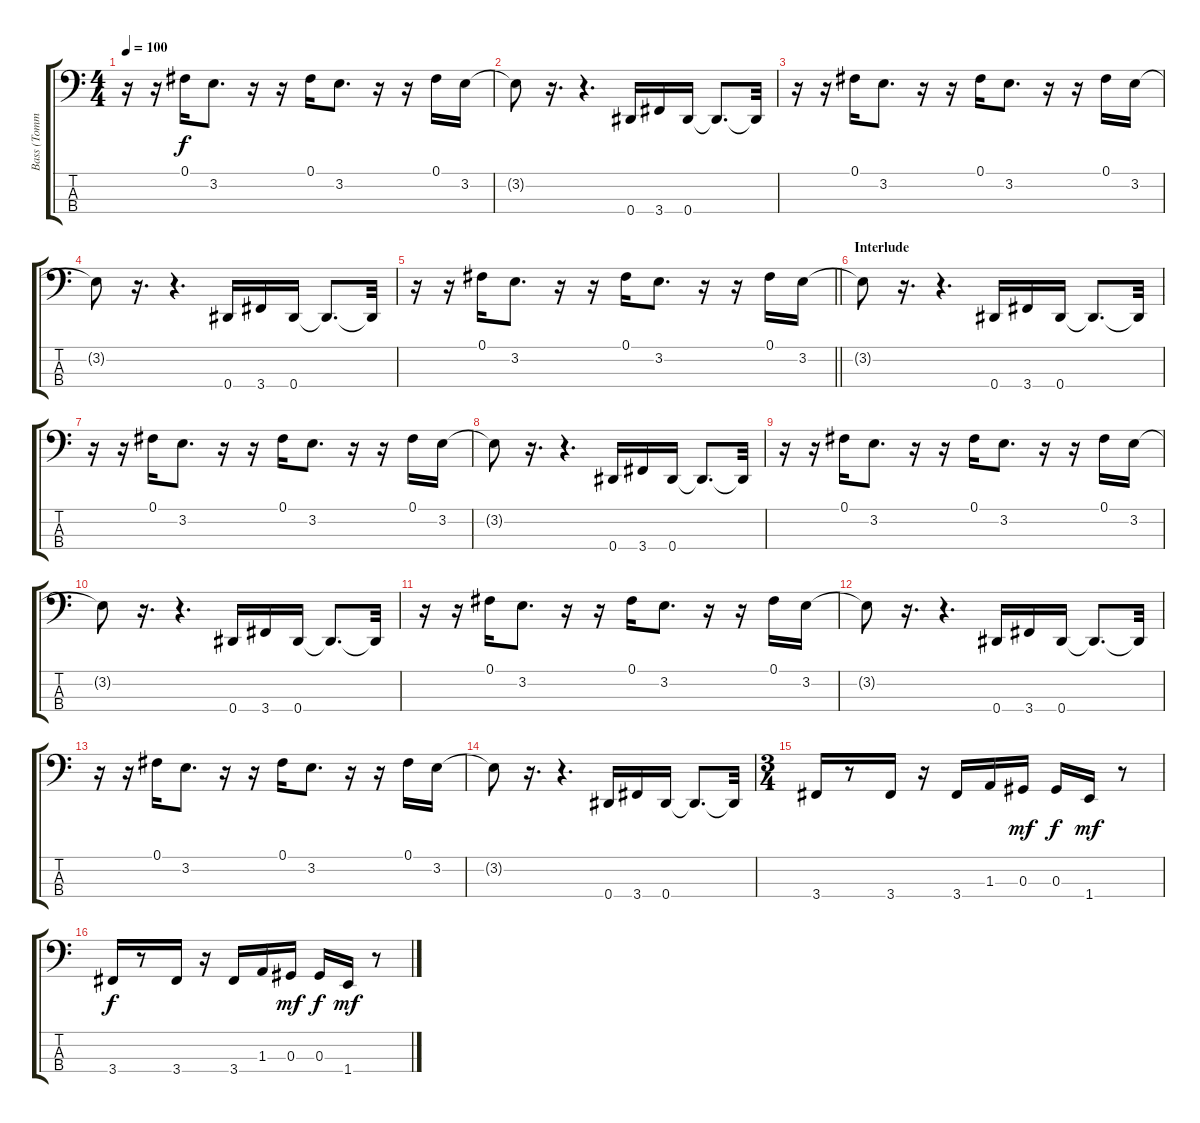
\track ("Bass (Tommy Stintson)" "Bass (Tomm") {instrument electricbassfinger}
\staff {score tabs}
\tuning (Gb2 Db2 Ab1 Eb1) {hide}
\ts (4 4)
\tempo 100
\clef f4
\ks c
r.16{dy f} r.16 0.1.16 3.2.8{d} r.16 r.16 0.1.16 3.2.8{d} r.16 r.16 0.1.16 3.2.16 |
3.2{t}.8 r.16{d} r.4{d} 0.4.16 3.4.16 0.4.16 0.4{t}.8{d} 0.4{t}.32 |
r.16 r.16 0.1.16 3.2.8{d} r.16 r.16 0.1.16 3.2.8{d} r.16 r.16 0.1.16 3.2.16 |
3.2{t}.8 r.16{d} r.4{d} 0.4.16 3.4.16 0.4.16 0.4{t}.8{d} 0.4{t}.32 |
\barLineRight lightlight
r.16 r.16 0.1.16 3.2.8{d} r.16 r.16 0.1.16 3.2.8{d} r.16 r.16 0.1.16 3.2.16 |
\section ("" "Interlude")
3.2{t}.8 r.16{d} r.4{d} 0.4.16 3.4.16 0.4.16 0.4{t}.8{d} 0.4{t}.32 |
r.16 r.16 0.1.16 3.2.8{d} r.16 r.16 0.1.16 3.2.8{d} r.16 r.16 0.1.16 3.2.16 |
3.2{t}.8 r.16{d} r.4{d} 0.4.16 3.4.16 0.4.16 0.4{t}.8{d} 0.4{t}.32 |
r.16 r.16 0.1.16 3.2.8{d} r.16 r.16 0.1.16 3.2.8{d} r.16 r.16 0.1.16 3.2.16 |
3.2{t}.8 r.16{d} r.4{d} 0.4.16 3.4.16 0.4.16 0.4{t}.8{d} 0.4{t}.32 |
r.16 r.16 0.1.16 3.2.8{d} r.16 r.16 0.1.16 3.2.8{d} r.16 r.16 0.1.16 3.2.16 |
3.2{t}.8 r.16{d} r.4{d} 0.4.16 3.4.16 0.4.16 0.4{t}.8{d} 0.4{t}.32 |
r.16 r.16 0.1.16 3.2.8{d} r.16 r.16 0.1.16 3.2.8{d} r.16 r.16 0.1.16 3.2.16 |
3.2{t}.8 r.16{d} r.4{d} 0.4.16 3.4.16 0.4.16 0.4{t}.8{d} 0.4{t}.32 |
\ts (3 4)
3.4.16 r.8 3.4.16 r.16 3.4.16 1.3.16 0.3.16{dy mf} 0.3.16{dy f} 1.4.16{dy mf} r.8 |
3.4.16{dy f} r.8 3.4.16 r.16 3.4.16 1.3.16 0.3.16{dy mf} 0.3.16{dy f} 1.4.16{dy mf} r.8
